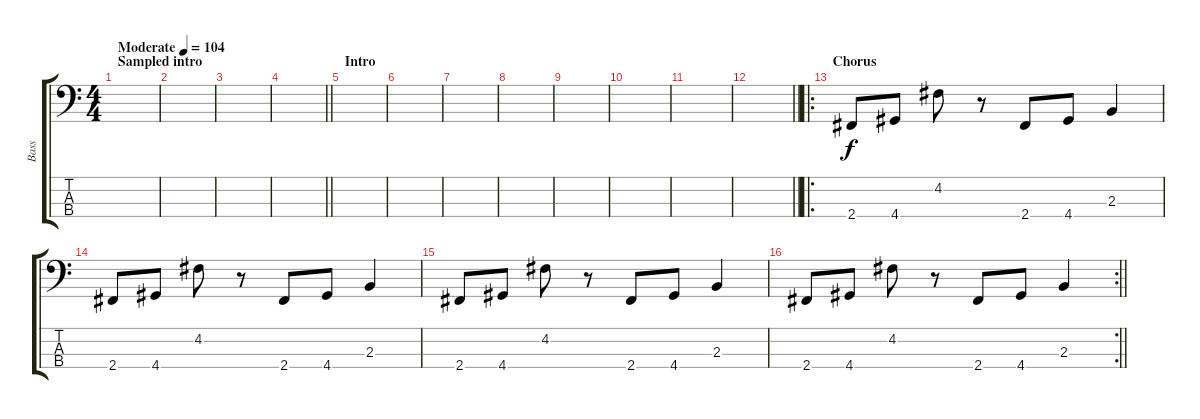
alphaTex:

\track ("Bass" "Bass") {instrument electricbassfinger}
\staff {score tabs}
\tuning (G2 D2 A1 E1) {hide}
\ts (4 4)
\section ("" "Sampled intro")
\tempo (104 "Moderate")
\clef f4
\ks c
|
|
|
\barLineRight lightlight
|
\section ("" "Intro")
|
|
|
|
|
|
|
\barLineRight lightlight
|
\ro
\section ("" "Chorus")
2.4.8 4.4.8 4.2.8 r.8 2.4.8 4.4.8 2.3.4 |
2.4.8 4.4.8 4.2.8 r.8 2.4.8 4.4.8 2.3.4 |
2.4.8 4.4.8 4.2.8 r.8 2.4.8 4.4.8 2.3.4 |
\rc 2
\barLineRight lightlight
2.4.8 4.4.8 4.2.8 r.8 2.4.8 4.4.8 2.3.4
